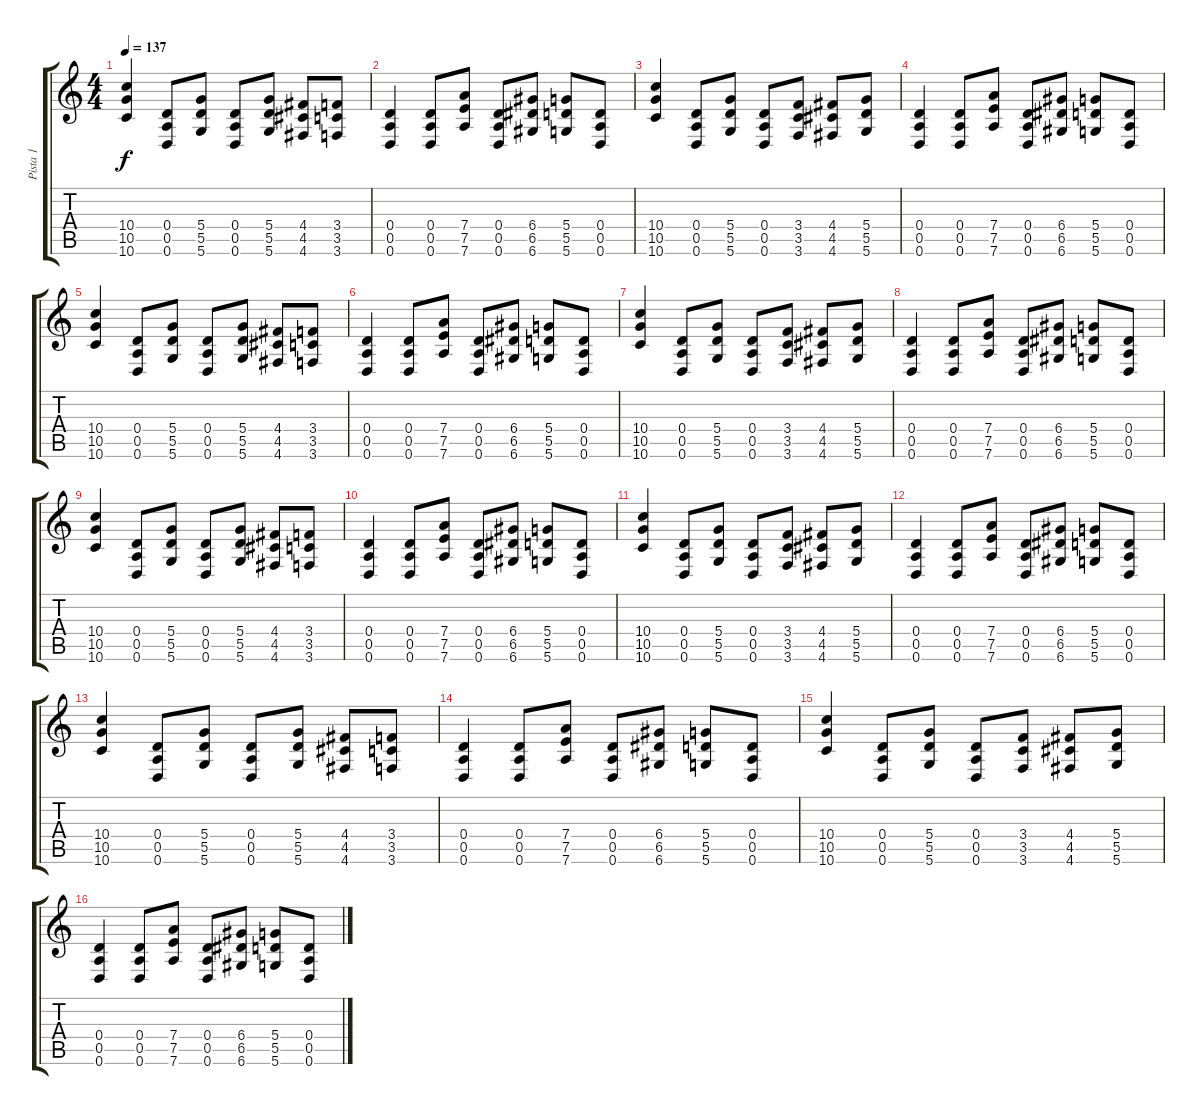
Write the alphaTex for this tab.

\track ("Pista 1" "Pista 1") {instrument distortionguitar}
\staff {score tabs}
\tuning (E4 B3 G3 D3 A2 D2) {hide}
\ts (4 4)
\tempo 137
\clef g2
\ks c
(10.4 10.5 10.6).4{dy f} (0.4 0.5 0.6).8 (5.4 5.5 5.6).8 (0.4 0.5 0.6).8 (5.4 5.5 5.6).8 (4.4 4.5 4.6).8 (3.4 3.5 3.6).8 |
(0.4 0.5 0.6).4 (0.4 0.5 0.6).8 (7.4 7.5 7.6).8 (0.4 0.5 0.6).8 (6.4 6.5 6.6).8 (5.4 5.5 5.6).8 (0.4 0.5 0.6).8 |
(10.4 10.5 10.6).4 (0.4 0.5 0.6).8 (5.4 5.5 5.6).8 (0.4 0.5 0.6).8 (3.4 3.5 3.6).8 (4.4 4.5 4.6).8 (5.4 5.5 5.6).8 |
(0.4 0.5 0.6).4 (0.4 0.5 0.6).8 (7.4 7.5 7.6).8 (0.4 0.5 0.6).8 (6.4 6.5 6.6).8 (5.4 5.5 5.6).8 (0.4 0.5 0.6).8 |
(10.4 10.5 10.6).4 (0.4 0.5 0.6).8 (5.4 5.5 5.6).8 (0.4 0.5 0.6).8 (5.4 5.5 5.6).8 (4.4 4.5 4.6).8 (3.4 3.5 3.6).8 |
(0.4 0.5 0.6).4 (0.4 0.5 0.6).8 (7.4 7.5 7.6).8 (0.4 0.5 0.6).8 (6.4 6.5 6.6).8 (5.4 5.5 5.6).8 (0.4 0.5 0.6).8 |
(10.4 10.5 10.6).4 (0.4 0.5 0.6).8 (5.4 5.5 5.6).8 (0.4 0.5 0.6).8 (3.4 3.5 3.6).8 (4.4 4.5 4.6).8 (5.4 5.5 5.6).8 |
(0.4 0.5 0.6).4 (0.4 0.5 0.6).8 (7.4 7.5 7.6).8 (0.4 0.5 0.6).8 (6.4 6.5 6.6).8 (5.4 5.5 5.6).8 (0.4 0.5 0.6).8 |
(10.4 10.5 10.6).4 (0.4 0.5 0.6).8 (5.4 5.5 5.6).8 (0.4 0.5 0.6).8 (5.4 5.5 5.6).8 (4.4 4.5 4.6).8 (3.4 3.5 3.6).8 |
(0.4 0.5 0.6).4 (0.4 0.5 0.6).8 (7.4 7.5 7.6).8 (0.4 0.5 0.6).8 (6.4 6.5 6.6).8 (5.4 5.5 5.6).8 (0.4 0.5 0.6).8 |
(10.4 10.5 10.6).4 (0.4 0.5 0.6).8 (5.4 5.5 5.6).8 (0.4 0.5 0.6).8 (3.4 3.5 3.6).8 (4.4 4.5 4.6).8 (5.4 5.5 5.6).8 |
(0.4 0.5 0.6).4 (0.4 0.5 0.6).8 (7.4 7.5 7.6).8 (0.4 0.5 0.6).8 (6.4 6.5 6.6).8 (5.4 5.5 5.6).8 (0.4 0.5 0.6).8 |
(10.4 10.5 10.6).4 (0.4 0.5 0.6).8 (5.4 5.5 5.6).8 (0.4 0.5 0.6).8 (5.4 5.5 5.6).8 (4.4 4.5 4.6).8 (3.4 3.5 3.6).8 |
(0.4 0.5 0.6).4 (0.4 0.5 0.6).8 (7.4 7.5 7.6).8 (0.4 0.5 0.6).8 (6.4 6.5 6.6).8 (5.4 5.5 5.6).8 (0.4 0.5 0.6).8 |
(10.4 10.5 10.6).4 (0.4 0.5 0.6).8 (5.4 5.5 5.6).8 (0.4 0.5 0.6).8 (3.4 3.5 3.6).8 (4.4 4.5 4.6).8 (5.4 5.5 5.6).8 |
(0.4 0.5 0.6).4 (0.4 0.5 0.6).8 (7.4 7.5 7.6).8 (0.4 0.5 0.6).8 (6.4 6.5 6.6).8 (5.4 5.5 5.6).8 (0.4 0.5 0.6).8
